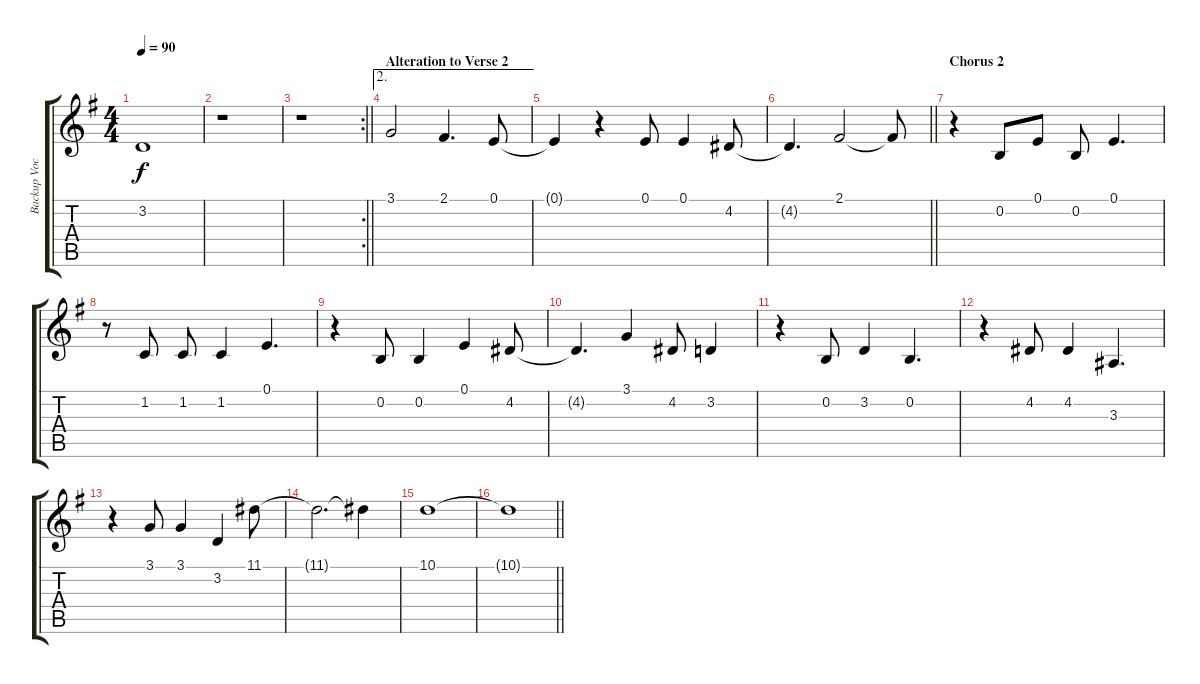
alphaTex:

\track ("Backup Vocals (Carrie Lee)" "Backup Voc") {instrument viola}
\staff {score tabs}
\tuning (E4 B3 G3 D3 A2 E2) {hide}
\ts (4 4)
\tempo 90
\clef g2
\ks g
3.2.1{dy f} |
r.1 |
\rc 2
\barLineRight lightlight
r.1 |
\ae 2
\section ("" "Alteration to Verse 2")
3.1.2 2.1.4{d} 0.1.8 |
0.1{t}.4 r.4 0.1.8 0.1.4 4.2.8 |
\barLineRight lightlight
4.2{t}.4{d} 2.1.2 2.1{t}.8 |
\section ("" "Chorus 2")
r.4 0.2.8 0.1.8 0.2.8 0.1.4{d} |
r.8 1.2.8 1.2.8 1.2.4 0.1.4{d} |
r.4 0.2.8 0.2.4 0.1.4 4.2.8 |
4.2{t}.4{d} 3.1.4 4.2.8 3.2.4 |
r.4 0.2.8 3.2.4 0.2.4{d} |
r.4 4.2.8 4.2.4 3.3.4{d} |
r.4 3.1.8 3.1.4 3.2.4 11.1.8 |
11.1{t}.2{d} 11.1{t}.4 |
10.1.1 |
\barLineRight lightlight
10.1{t}.1
